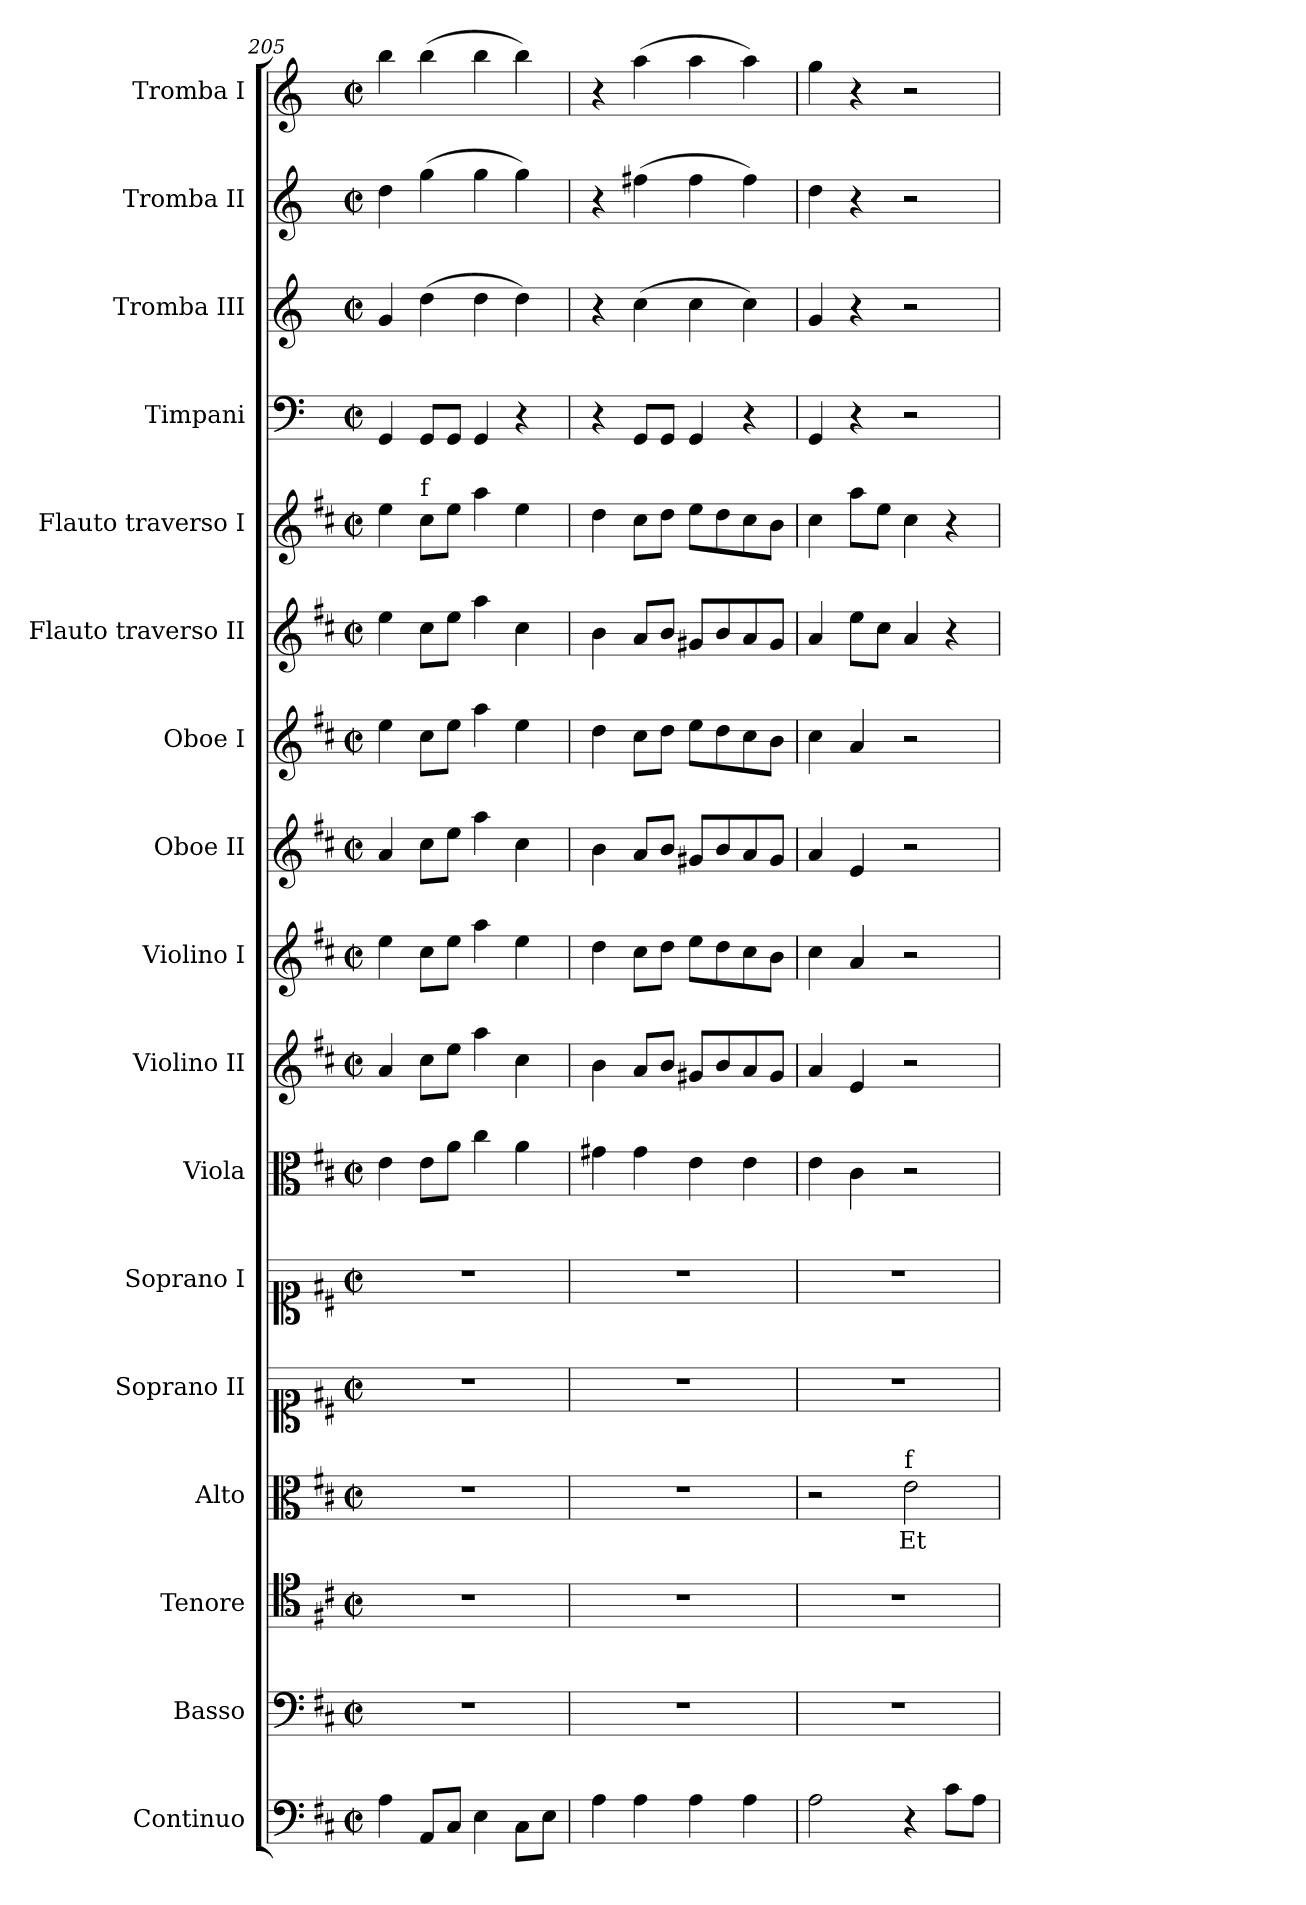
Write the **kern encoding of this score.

**kern	**kern	**kern	**kern	**text	**kern	**kern	**kern	**kern	**kern	**kern	**kern	**kern	**kern	**kern	**kern	**kern	**kern
*part17	*part16	*part15	*part14	*part14	*part13	*part12	*part11	*part10	*part9	*part8	*part7	*part6	*part5	*part4	*part3	*part2	*part1
*staff17	*staff16	*staff15	*staff14	*staff14	*staff13	*staff12	*staff11	*staff10	*staff9	*staff8	*staff7	*staff6	*staff5	*staff4	*staff3	*staff2	*staff1
*I"Continuo	*I"Basso	*I"Tenore	*I"Alto	*	*I"Soprano II	*I"Soprano I	*I"Viola	*I"Violino II	*I"Violino I	*I"Oboe II	*I"Oboe I	*I"Flauto traverso II	*I"Flauto traverso I	*I"Timpani	*I"Tromba III	*I"Tromba II	*I"Tromba I
*I'Cont.	*I'B.	*I'T.	*I'A.	*	*I'S. II	*I'S. I	*I'Vla.	*I'Vln. II	*I'Vln. I	*I'Ob. II	*I'Ob. I	*I'Fl. trv. II	*I'Fl. trv. I	*I'Timp.	*I'Tr. III	*I'Tr. II	*I'Tr. I
*clefF4	*clefF4	*clefC4	*clefC3	*	*clefC1	*clefC1	*clefC3	*clefG2	*clefG2	*clefG2	*clefG2	*clefG2	*clefG2	*clefF4	*clefG2	*clefG2	*clefG2
*	*	*	*	*	*	*	*	*	*	*	*	*	*	*ITrd-1c-2	*ITrd-1c-2	*ITrd-1c-2	*ITrd-1c-2
*k[f#c#]	*k[f#c#]	*k[f#c#]	*k[f#c#]	*	*k[f#c#]	*k[f#c#]	*k[f#c#]	*k[f#c#]	*k[f#c#]	*k[f#c#]	*k[f#c#]	*k[f#c#]	*k[f#c#]	*k[f#c#]	*k[f#c#]	*k[f#c#]	*k[f#c#]
*M2/2	*M2/2	*M2/2	*M2/2	*	*M2/2	*M2/2	*M2/2	*M2/2	*M2/2	*M2/2	*M2/2	*M2/2	*M2/2	*M2/2	*M2/2	*M2/2	*M2/2
*met(c|)	*met(c|)	*met(c|)	*met(c|)	*	*met(c|)	*met(c|)	*met(c|)	*met(c|)	*met(c|)	*met(c|)	*met(c|)	*met(c|)	*met(c|)	*met(c|)	*met(c|)	*met(c|)	*met(c|)
=205	=205	=205	=205	=205	=205	=205	=205	=205	=205	=205	=205	=205	=205	=205	=205	=205	=205
4A\	1r	1r	1r	.	1r	1r	4e\	4a/	4ee\	4a/	4ee\	4ee\	4ee\	4AA/	4a/	4ee\	4ccc#\
!	!	!	!	!	!	!	!	!	!	!	!	!	!LO:TX:a:t=f	!	!	!	!
8AA/L	.	.	.	.	.	.	8e\L	8cc#\L	8cc#\L	8cc#\L	8cc#\L	8cc#\L	8cc#\L	8AA/L	(4ee\	(4aa\	(4ccc#\
8C#/J	.	.	.	.	.	.	8a\J	8ee\J	8ee\J	8ee\J	8ee\J	8ee\J	8ee\J	8AA/J	.	.	.
4E\	.	.	.	.	.	.	4cc#\	4aa\	4aa\	4aa\	4aa\	4aa\	4aa\	4AA/	4ee\	4aa\	4ccc#\
8C#\L	.	.	.	.	.	.	4a\	4cc#\	4ee\	4cc#\	4ee\	4cc#\	4ee\	4r	4ee\)	4aa\)	4ccc#\)
8E\J	.	.	.	.	.	.	.	.	.	.	.	.	.	.	.	.	.
=206	=206	=206	=206	=206	=206	=206	=206	=206	=206	=206	=206	=206	=206	=206	=206	=206	=206
4A\	1r	1r	1r	.	1r	1r	4g#X\	4b\	4dd\	4b\	4dd\	4b\	4dd\	4r	4r	4r	4r
4A\	.	.	.	.	.	.	4g#\	8a/L	8cc#\L	8a/L	8cc#\L	8a/L	8cc#\L	8AA/L	(4dd\	(4gg#X\	(4bb\
.	.	.	.	.	.	.	.	8b/J	8dd\J	8b/J	8dd\J	8b/J	8dd\J	8AA/J	.	.	.
4A\	.	.	.	.	.	.	4e\	8g#X/L	8ee\L	8g#X/L	8ee\L	8g#X/L	8ee\L	4AA/	4dd\	4gg#\	4bb\
.	.	.	.	.	.	.	.	8b/	8dd\	8b/	8dd\	8b/	8dd\	.	.	.	.
4A\	.	.	.	.	.	.	4e\	8a/	8cc#\	8a/	8cc#\	8a/	8cc#\	4r	4dd\)	4gg#\)	4bb\)
.	.	.	.	.	.	.	.	8g#/J	8b\J	8g#/J	8b\J	8g#/J	8b\J	.	.	.	.
=207	=207	=207	=207	=207	=207	=207	=207	=207	=207	=207	=207	=207	=207	=207	=207	=207	=207
2A\	1r	1r	2r	.	1r	1r	4e\	4a/	4cc#\	4a/	4cc#\	4a/	4cc#\	4AA/	4a/	4ee\	4aa\
.	.	.	.	.	.	.	4c#\	4e/	4a/	4e/	4a/	8ee\L	8aa\L	4r	4r	4r	4r
.	.	.	.	.	.	.	.	.	.	.	.	8cc#\J	8ee\J	.	.	.	.
!	!	!	!LO:TX:a:t=f	!	!	!	!	!	!	!	!	!	!	!	!	!	!
4r	.	.	2e\	Et	.	.	2r	2r	2r	2r	2r	4a/	4cc#\	2r	2r	2r	2r
8c#\L	.	.	.	.	.	.	.	.	.	.	.	4r	4r	.	.	.	.
8A\J	.	.	.	.	.	.	.	.	.	.	.	.	.	.	.	.	.
=	=	=	=	=	=	=	=	=	=	=	=	=	=	=	=	=	=
*-	*-	*-	*-	*-	*-	*-	*-	*-	*-	*-	*-	*-	*-	*-	*-	*-	*-
